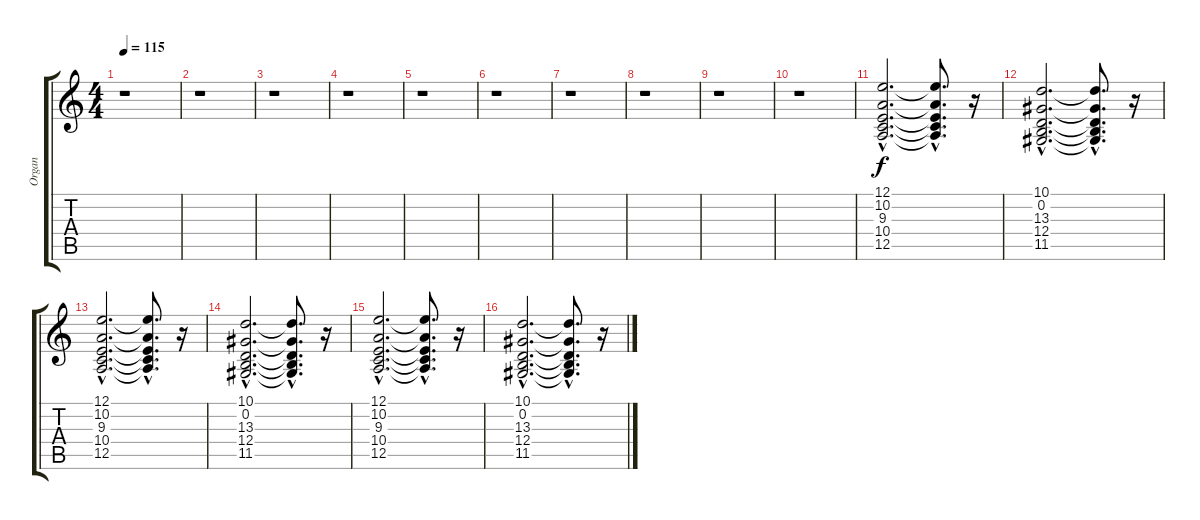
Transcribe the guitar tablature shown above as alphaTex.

\track ("Organ" "Organ") {instrument rockorgan}
\staff {score tabs}
\tuning (E4 B3 G3 D3 A2 E2) {hide}
\ts (4 4)
\tempo 115
\clef g2
\ks c
r.1{dy f} |
r.1 |
r.1 |
r.1 |
r.1 |
r.1 |
r.1 |
r.1 |
r.1 |
r.1 |
(12.1{hac} 10.2{hac} 9.3{hac} 10.4{hac} 12.5{hac}).2{d} (12.1{hac t} 10.2{hac t} 9.3{hac t} 10.4{hac t} 12.5{hac t}).8{d} r.16 |
(10.1{hac} 0.2{hac} 13.3{hac} 12.4{hac} 11.5{hac}).2{d} (10.1{hac t} 0.2{hac t} 13.3{hac t} 12.4{hac t} 11.5{hac t}).8{d} r.16 |
(12.1{hac} 10.2{hac} 9.3{hac} 10.4{hac} 12.5{hac}).2{d} (12.1{hac t} 10.2{hac t} 9.3{hac t} 10.4{hac t} 12.5{hac t}).8{d} r.16 |
(10.1{hac} 0.2{hac} 13.3{hac} 12.4{hac} 11.5{hac}).2{d} (10.1{hac t} 0.2{hac t} 13.3{hac t} 12.4{hac t} 11.5{hac t}).8{d} r.16 |
(12.1{hac} 10.2{hac} 9.3{hac} 10.4{hac} 12.5{hac}).2{d} (12.1{hac t} 10.2{hac t} 9.3{hac t} 10.4{hac t} 12.5{hac t}).8{d} r.16 |
(10.1{hac} 0.2{hac} 13.3{hac} 12.4{hac} 11.5{hac}).2{d} (10.1{hac t} 0.2{hac t} 13.3{hac t} 12.4{hac t} 11.5{hac t}).8{d} r.16
